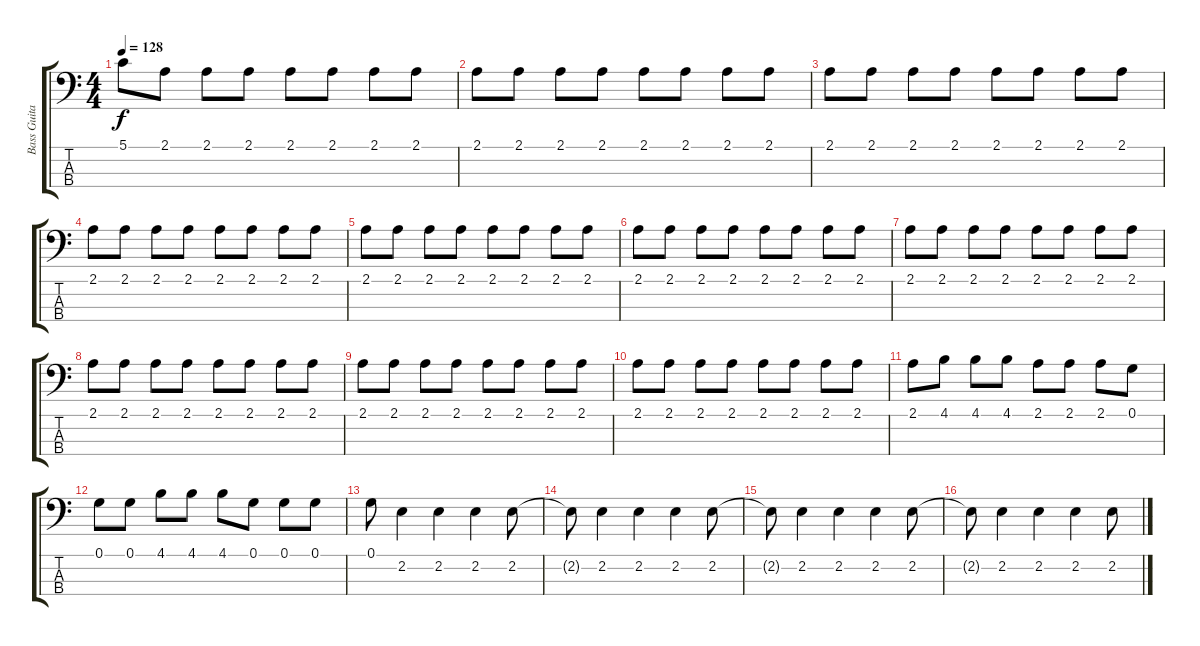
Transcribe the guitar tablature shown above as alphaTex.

\track ("Bass Guitar " "Bass Guita") {instrument synthbass1}
\staff {score tabs}
\tuning (G2 D2 A1 E1) {hide}
\ts (4 4)
\tempo 128
\clef f4
\ks c
5.1.8{dy f} 2.1.8 2.1.8 2.1.8 2.1.8 2.1.8 2.1.8 2.1.8 |
2.1.8 2.1.8 2.1.8 2.1.8 2.1.8 2.1.8 2.1.8 2.1.8 |
2.1.8 2.1.8 2.1.8 2.1.8 2.1.8 2.1.8 2.1.8 2.1.8 |
2.1.8 2.1.8 2.1.8 2.1.8 2.1.8 2.1.8 2.1.8 2.1.8 |
2.1.8 2.1.8 2.1.8 2.1.8 2.1.8 2.1.8 2.1.8 2.1.8 |
2.1.8 2.1.8 2.1.8 2.1.8 2.1.8 2.1.8 2.1.8 2.1.8 |
2.1.8 2.1.8 2.1.8 2.1.8 2.1.8 2.1.8 2.1.8 2.1.8 |
2.1.8 2.1.8 2.1.8 2.1.8 2.1.8 2.1.8 2.1.8 2.1.8 |
2.1.8 2.1.8 2.1.8 2.1.8 2.1.8 2.1.8 2.1.8 2.1.8 |
2.1.8 2.1.8 2.1.8 2.1.8 2.1.8 2.1.8 2.1.8 2.1.8 |
2.1.8 4.1.8 4.1.8 4.1.8 2.1.8 2.1.8 2.1.8 0.1.8 |
0.1.8 0.1.8 4.1.8 4.1.8 4.1.8 0.1.8 0.1.8 0.1.8 |
0.1.8 2.2.4 2.2.4 2.2.4 2.2.8 |
2.2{t}.8 2.2.4 2.2.4 2.2.4 2.2.8 |
2.2{t}.8 2.2.4 2.2.4 2.2.4 2.2.8 |
2.2{t}.8 2.2.4 2.2.4 2.2.4 2.2.8
